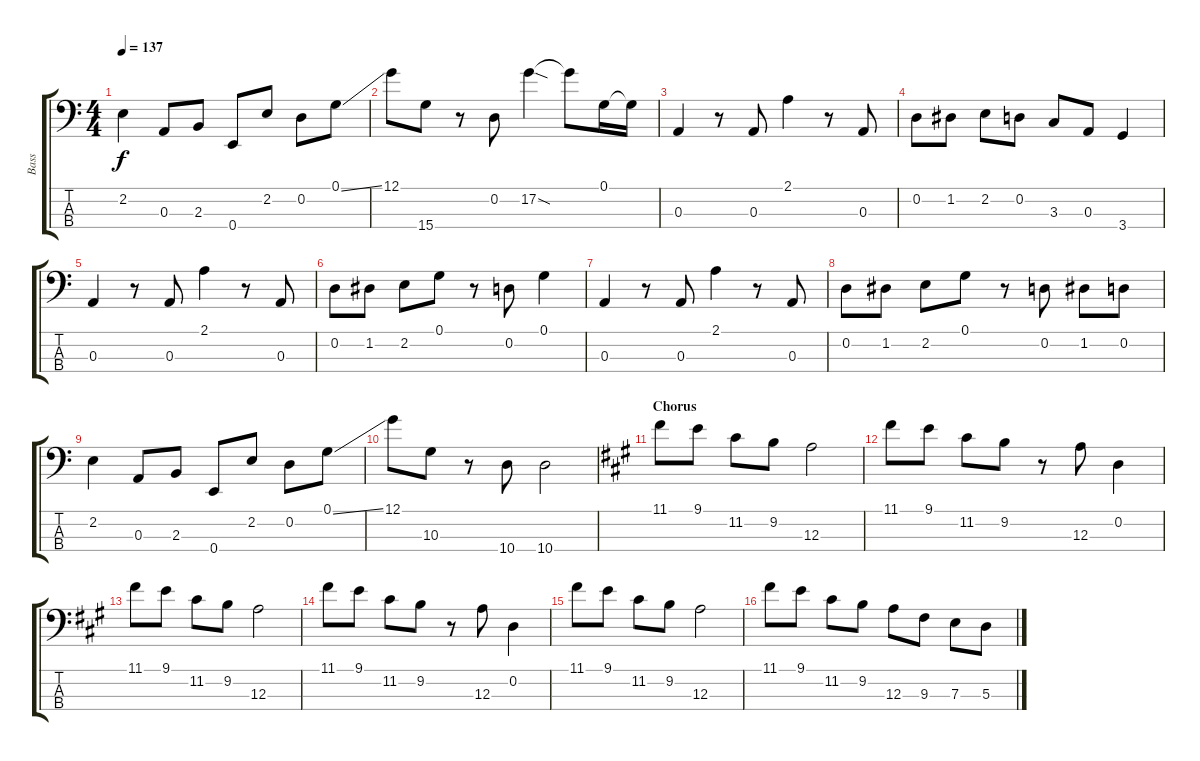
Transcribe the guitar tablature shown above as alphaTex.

\track ("Bass" "Bass") {instrument electricbassfinger}
\staff {score tabs}
\tuning (G2 D2 A1 E1) {hide}
\ts (4 4)
\tempo 137
\clef f4
\ks c
2.2.4{dy f} 0.3.8 2.3.8 0.4.8 2.2.8 0.2.8 0.1{ss}.8 |
12.1.8 15.4.8 r.8 0.2.8 17.2{sod}.4 17.2{t}.8 0.1.16 0.1{t}.16 |
0.3.4 r.8 0.3.8 2.1.4 r.8 0.3.8 |
0.2.8 1.2.8 2.2.8 0.2.8 3.3.8 0.3.8 3.4.4 |
0.3.4 r.8 0.3.8 2.1.4 r.8 0.3.8 |
0.2.8 1.2.8 2.2.8 0.1.8 r.8 0.2.8 0.1.4 |
0.3.4 r.8 0.3.8 2.1.4 r.8 0.3.8 |
0.2.8 1.2.8 2.2.8 0.1.8 r.8 0.2.8 1.2.8 0.2.8 |
2.2.4 0.3.8 2.3.8 0.4.8 2.2.8 0.2.8 0.1{ss}.8 |
12.1.8 10.3.8 r.8 10.4.8 10.4.2 |
\section ("" "Chorus")
\ks a
11.1.8 9.1.8 11.2.8 9.2.8 12.3.2 |
11.1.8 9.1.8 11.2.8 9.2.8 r.8 12.3.8 0.2.4 |
11.1.8 9.1.8 11.2.8 9.2.8 12.3.2 |
11.1.8 9.1.8 11.2.8 9.2.8 r.8 12.3.8 0.2.4 |
11.1.8 9.1.8 11.2.8 9.2.8 12.3.2 |
11.1.8 9.1.8 11.2.8 9.2.8 12.3.8 9.3.8 7.3.8 5.3.8
